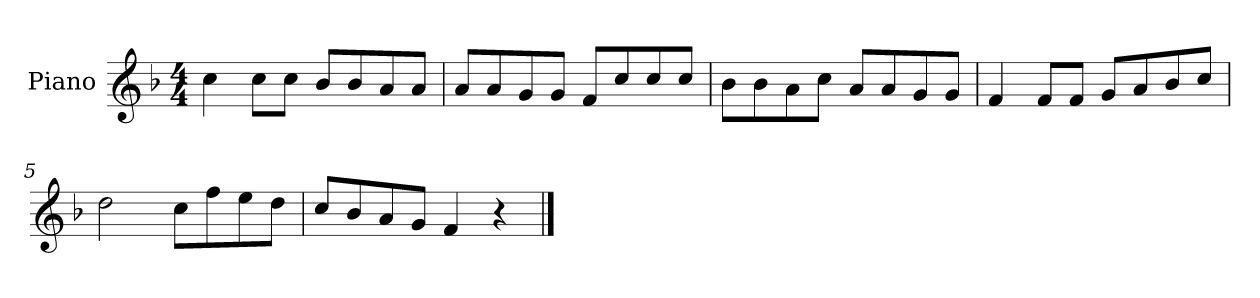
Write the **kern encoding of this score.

**kern
*part1
*staff1
*I"Piano
*I'P-no
*clefG2
*k[b-]
*M4/4
*MM90
=1
4cc\
8cc\L
8cc\J
8b-/L
8b-/
8a/
8a/J
=2
8a/L
8a/
8g/
8g/J
8f/L
8cc/
8cc/
8cc/J
=3
8b-\L
8b-\
8a\
8cc\J
8a/L
8a/
8g/
8g/J
=4
4f/
8f/L
8f/J
8g/L
8a/
8b-/
8cc/J
=5
2dd\
8cc\L
8ff\
8ee\
8dd\J
!!LO:LB:g=z
=6
8cc/L
8b-/
8a/
8g/J
4f/
4r
==
*-
